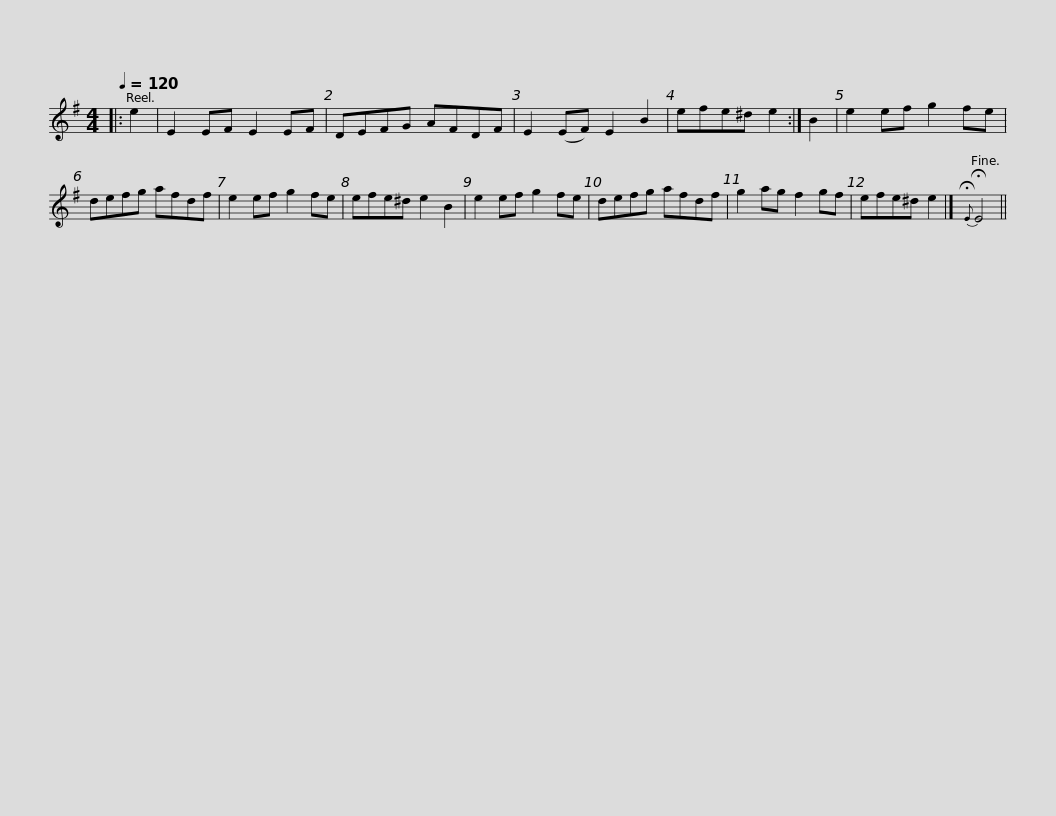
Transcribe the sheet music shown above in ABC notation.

X:1
L:1/8
Q:1/4=120
M:4/4
I:linebreak $
K:Emin
V:1 treble
V:1
|: e2 | E2 EF E2 EF | DEFG AFDF | E2 (EF) E2 B2 | efe^d e2 :| %5
 B2 | e2 ef g2 fe | defg afdf |$ e2 ef g2 fe | efe^d e2 B2 | %10
 e2 ef g2 fe | defg afdf | g2 ag f2 gf | efe^d e2 |]{!fermata!E} !fermata!E4 || %15
